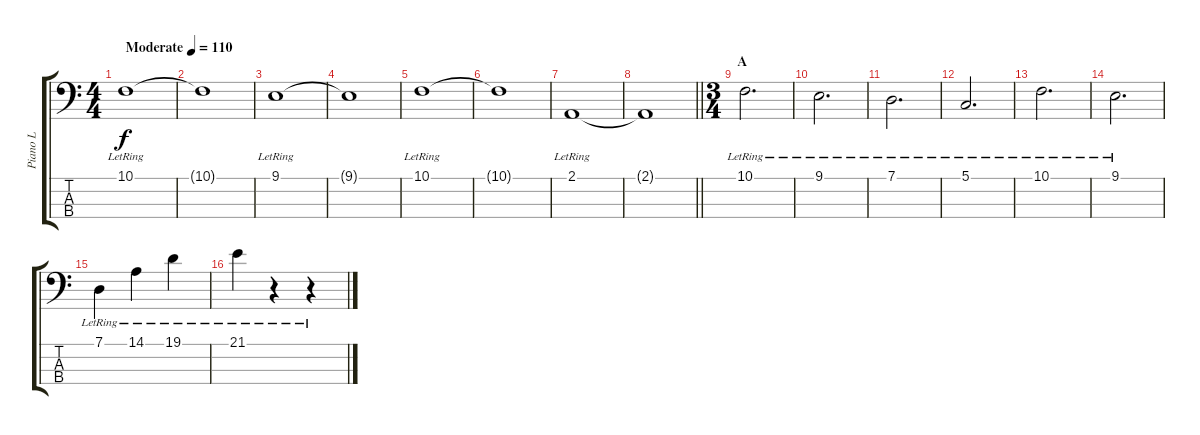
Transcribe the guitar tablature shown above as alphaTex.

\track ("Piano L" "Piano L") {instrument acousticgrandpiano}
\staff {score tabs}
\tuning (G2 D2 A1 E1) {hide}
\ts (4 4)
\tempo (110 "Moderate")
\clef f4
\ks c
10.1{lr}.1{dy f instrument acousticgrandpiano} |
10.1{t}.1 |
9.1{lr}.1 |
9.1{t}.1 |
10.1{lr}.1 |
10.1{t}.1 |
2.1{lr}.1 |
\barLineRight lightlight
2.1{t}.1 |
\ts (3 4)
\section ("" "A")
10.1{lr}.2{d} |
9.1{lr}.2{d} |
7.1{lr}.2{d} |
5.1{lr}.2{d} |
10.1{lr}.2{d} |
9.1{lr}.2{d} |
7.1{lr}.4 14.1{lr}.4 19.1{lr}.4 |
21.1{lr}.4 r.4 r.4
